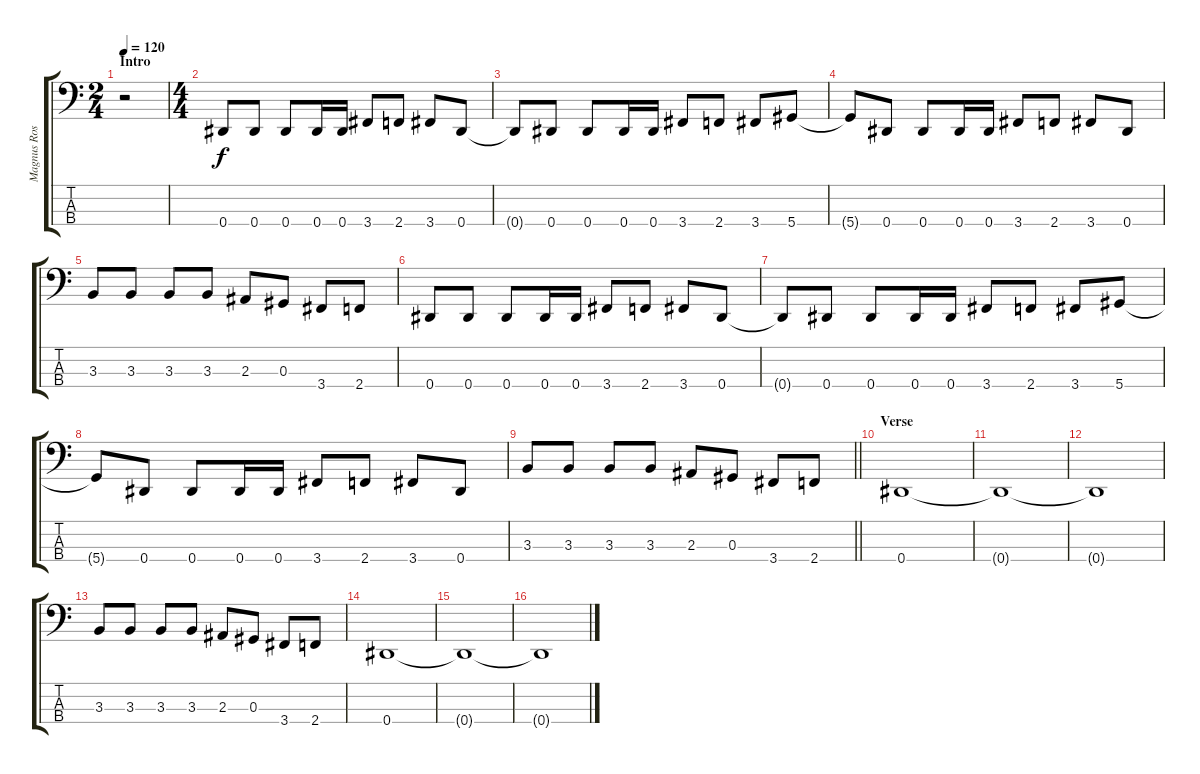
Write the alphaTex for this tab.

\track ("Magnus Rosen" "Magnus Ros") {instrument electricbassfinger}
\staff {score tabs}
\tuning (Gb2 Db2 Ab1 Eb1) {hide}
\ts (2 4)
\section ("" "Intro")
\tempo 120
\clef f4
\ks c
r.2{dy f instrument electricbassfinger} |
\ts (4 4)
0.4.8 0.4.8 0.4.8 0.4.16 0.4.16 3.4.8 2.4.8 3.4.8 0.4.8 |
0.4{t}.8 0.4.8 0.4.8 0.4.16 0.4.16 3.4.8 2.4.8 3.4.8 5.4.8 |
5.4{t}.8 0.4.8 0.4.8 0.4.16 0.4.16 3.4.8 2.4.8 3.4.8 0.4.8 |
3.3.8 3.3.8 3.3.8 3.3.8 2.3.8 0.3.8 3.4.8 2.4.8 |
0.4.8 0.4.8 0.4.8 0.4.16 0.4.16 3.4.8 2.4.8 3.4.8 0.4.8 |
0.4{t}.8 0.4.8 0.4.8 0.4.16 0.4.16 3.4.8 2.4.8 3.4.8 5.4.8 |
5.4{t}.8 0.4.8 0.4.8 0.4.16 0.4.16 3.4.8 2.4.8 3.4.8 0.4.8 |
\barLineRight lightlight
3.3.8 3.3.8 3.3.8 3.3.8 2.3.8 0.3.8 3.4.8 2.4.8 |
\section ("" "Verse")
0.4.1 |
0.4{t}.1 |
0.4{t}.1 |
3.3.8 3.3.8 3.3.8 3.3.8 2.3.8 0.3.8 3.4.8 2.4.8 |
0.4.1 |
0.4{t}.1 |
0.4{t}.1
